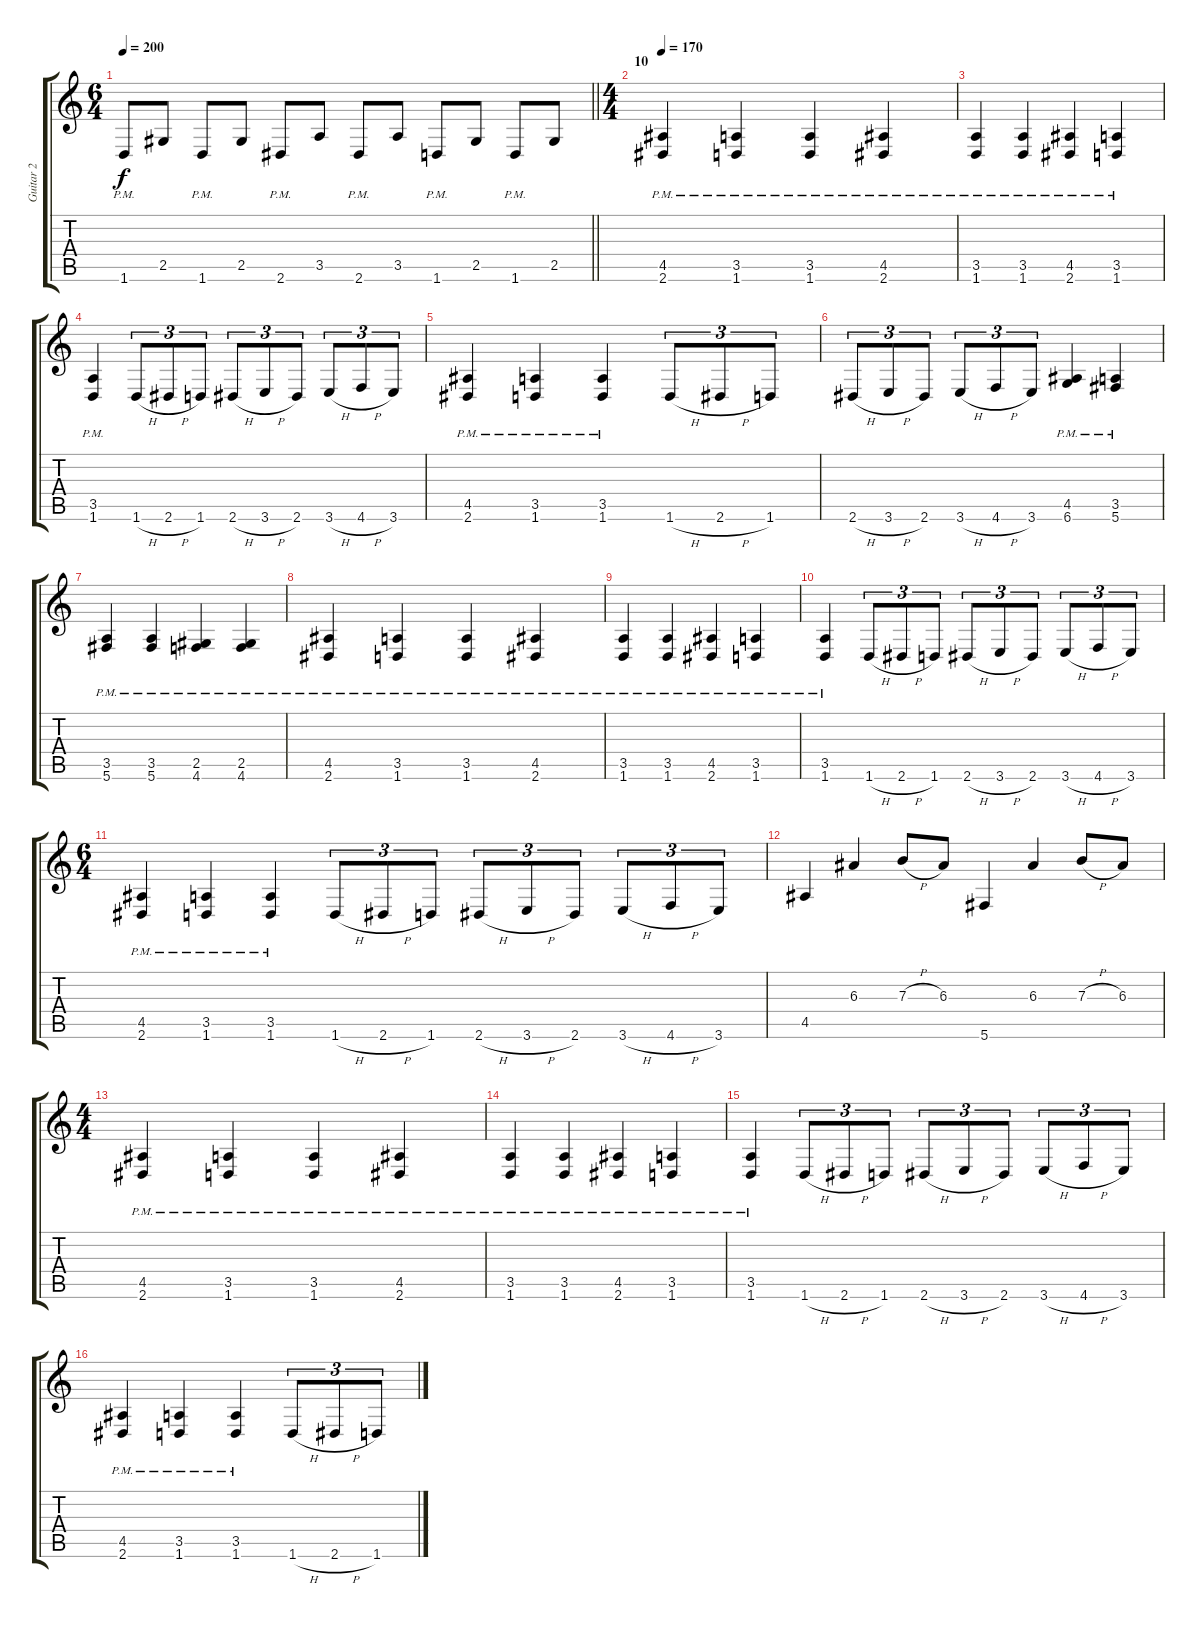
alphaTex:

\track ("Guitar 2" "Guitar 2") {instrument distortionguitar}
\staff {score tabs}
\tuning (Db4 Ab3 E3 B2 Gb2 Db2) {hide}
\ts (6 4)
\tempo 200
\clef g2
\barLineRight lightlight
\ks c
1.6{pm}.8{dy f} 2.5.8 1.6{pm}.8 2.5.8 2.6{pm}.8 3.5.8 2.6{pm}.8 3.5.8 1.6{pm}.8 2.5.8 1.6{pm}.8 2.5.8 |
\ts (4 4)
\section ("" "10")
\tempo 170
(4.5{pm} 2.6{pm}).4 (3.5{pm} 1.6{pm}).4 (3.5{pm} 1.6{pm}).4 (4.5{pm} 2.6{pm}).4 |
(3.5{pm} 1.6{pm}).4 (3.5{pm} 1.6{pm}).4 (4.5{pm} 2.6{pm}).4 (3.5{pm} 1.6{pm}).4 |
(3.5{pm} 1.6{pm}).4 1.6{h}.8{tu (3 2)} 2.6{h}.8{tu (3 2)} 1.6.8{tu (3 2)} 2.6{h}.8{tu (3 2)} 3.6{h}.8{tu (3 2)} 2.6.8{tu (3 2)} 3.6{h}.8{tu (3 2)} 4.6{h}.8{tu (3 2)} 3.6.8{tu (3 2)} |
(4.5{pm} 2.6{pm}).4 (3.5{pm} 1.6{pm}).4 (3.5{pm} 1.6{pm}).4 1.6{h}.8{tu (3 2)} 2.6{h}.8{tu (3 2)} 1.6.8{tu (3 2)} |
2.6{h}.8{tu (3 2)} 3.6{h}.8{tu (3 2)} 2.6.8{tu (3 2)} 3.6{h}.8{tu (3 2)} 4.6{h}.8{tu (3 2)} 3.6.8{tu (3 2)} (4.5{pm} 6.6{pm}).4 (3.5{pm} 5.6{pm}).4 |
(3.5{pm} 5.6{pm}).4 (3.5{pm} 5.6{pm}).4 (2.5{pm} 4.6{pm}).4 (2.5{pm} 4.6{pm}).4 |
(4.5{pm} 2.6{pm}).4 (3.5{pm} 1.6{pm}).4 (3.5{pm} 1.6{pm}).4 (4.5{pm} 2.6{pm}).4 |
(3.5{pm} 1.6{pm}).4 (3.5{pm} 1.6{pm}).4 (4.5{pm} 2.6{pm}).4 (3.5{pm} 1.6{pm}).4 |
(3.5{pm} 1.6{pm}).4 1.6{h}.8{tu (3 2)} 2.6{h}.8{tu (3 2)} 1.6.8{tu (3 2)} 2.6{h}.8{tu (3 2)} 3.6{h}.8{tu (3 2)} 2.6.8{tu (3 2)} 3.6{h}.8{tu (3 2)} 4.6{h}.8{tu (3 2)} 3.6.8{tu (3 2)} |
\ts (6 4)
(4.5{pm} 2.6{pm}).4 (3.5{pm} 1.6{pm}).4 (3.5{pm} 1.6{pm}).4 1.6{h}.8{tu (3 2)} 2.6{h}.8{tu (3 2)} 1.6.8{tu (3 2)} 2.6{h}.8{tu (3 2)} 3.6{h}.8{tu (3 2)} 2.6.8{tu (3 2)} 3.6{h}.8{tu (3 2)} 4.6{h}.8{tu (3 2)} 3.6.8{tu (3 2)} |
4.5.4 6.3.4 7.3{h}.8 6.3.8 5.6.4 6.3.4 7.3{h}.8 6.3.8 |
\ts (4 4)
(4.5{pm} 2.6{pm}).4 (3.5{pm} 1.6{pm}).4 (3.5{pm} 1.6{pm}).4 (4.5{pm} 2.6{pm}).4 |
(3.5{pm} 1.6{pm}).4 (3.5{pm} 1.6{pm}).4 (4.5{pm} 2.6{pm}).4 (3.5{pm} 1.6{pm}).4 |
(3.5{pm} 1.6{pm}).4 1.6{h}.8{tu (3 2)} 2.6{h}.8{tu (3 2)} 1.6.8{tu (3 2)} 2.6{h}.8{tu (3 2)} 3.6{h}.8{tu (3 2)} 2.6.8{tu (3 2)} 3.6{h}.8{tu (3 2)} 4.6{h}.8{tu (3 2)} 3.6.8{tu (3 2)} |
(4.5{pm} 2.6{pm}).4 (3.5{pm} 1.6{pm}).4 (3.5{pm} 1.6{pm}).4 1.6{h}.8{tu (3 2)} 2.6{h}.8{tu (3 2)} 1.6.8{tu (3 2)}
